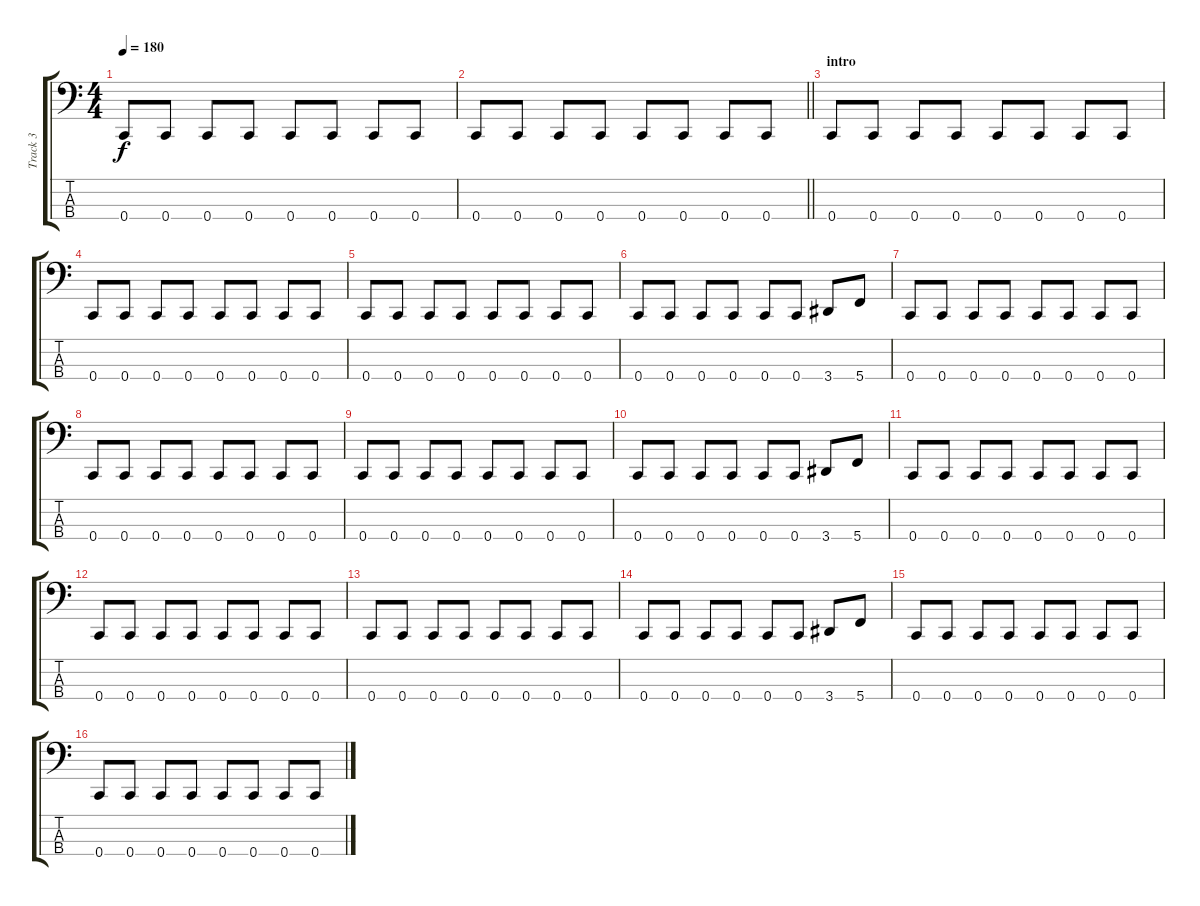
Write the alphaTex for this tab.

\track ("Track 3" "Track 3") {instrument electricbassfinger}
\staff {score tabs}
\tuning (Eb2 Bb1 F1 C1) {hide}
\ts (4 4)
\tempo 180
\clef f4
\ks c
0.4.8{dy f} 0.4.8 0.4.8 0.4.8 0.4.8 0.4.8 0.4.8 0.4.8 |
\barLineRight lightlight
0.4.8 0.4.8 0.4.8 0.4.8 0.4.8 0.4.8 0.4.8 0.4.8 |
\section ("" "intro")
0.4.8{instrument electricbasspick} 0.4.8 0.4.8 0.4.8 0.4.8 0.4.8 0.4.8 0.4.8 |
0.4.8 0.4.8 0.4.8 0.4.8 0.4.8 0.4.8 0.4.8 0.4.8 |
0.4.8 0.4.8 0.4.8 0.4.8 0.4.8 0.4.8 0.4.8 0.4.8 |
0.4.8 0.4.8 0.4.8 0.4.8 0.4.8 0.4.8 3.4.8 5.4.8 |
0.4.8 0.4.8 0.4.8 0.4.8 0.4.8 0.4.8 0.4.8 0.4.8 |
0.4.8 0.4.8 0.4.8 0.4.8 0.4.8 0.4.8 0.4.8 0.4.8 |
0.4.8 0.4.8 0.4.8 0.4.8 0.4.8 0.4.8 0.4.8 0.4.8 |
0.4.8 0.4.8 0.4.8 0.4.8 0.4.8 0.4.8 3.4.8 5.4.8 |
0.4.8 0.4.8 0.4.8 0.4.8 0.4.8 0.4.8 0.4.8 0.4.8 |
0.4.8 0.4.8 0.4.8 0.4.8 0.4.8 0.4.8 0.4.8 0.4.8 |
0.4.8 0.4.8 0.4.8 0.4.8 0.4.8 0.4.8 0.4.8 0.4.8 |
0.4.8 0.4.8 0.4.8 0.4.8 0.4.8 0.4.8 3.4.8 5.4.8 |
0.4.8 0.4.8 0.4.8 0.4.8 0.4.8 0.4.8 0.4.8 0.4.8 |
0.4.8 0.4.8 0.4.8 0.4.8 0.4.8 0.4.8 0.4.8 0.4.8
